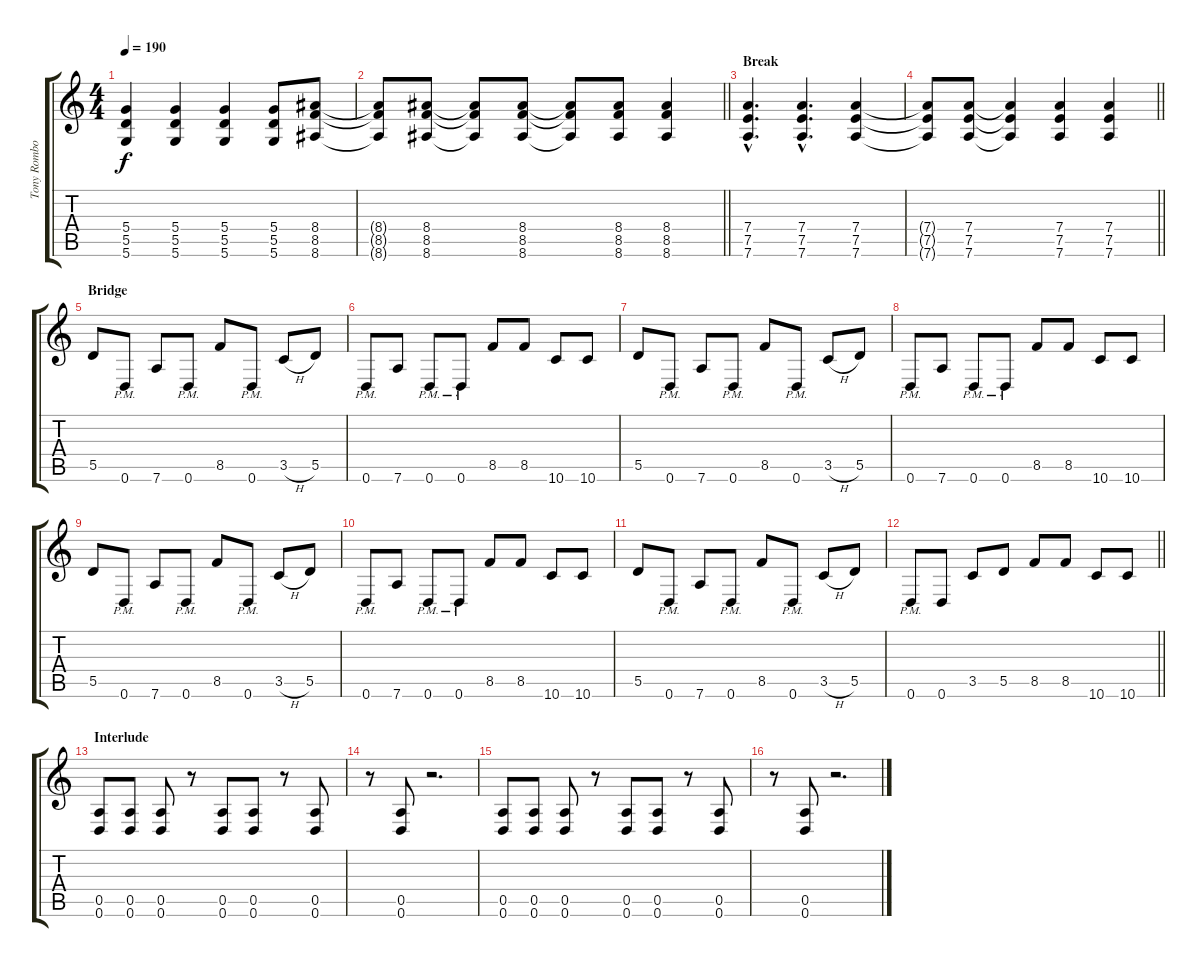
\track ("Tony Rombola" "Tony Rombo") {instrument distortionguitar}
\staff {score tabs}
\tuning (E4 B3 G3 D3 A2 D2) {hide}
\ts (4 4)
\tempo 190
\clef g2
\ks c
(5.4 5.5 5.6).4{dy f} (5.4 5.5 5.6).4 (5.4 5.5 5.6).4 (5.4 5.5 5.6).8 (8.4 8.5 8.6).8 |
\barLineRight lightlight
(8.4{t} 8.5{t} 8.6{t}).8 (8.4 8.5 8.6).8 (8.4{t} 8.5{t} 8.6{t}).8 (8.4 8.5 8.6).8 (8.4{t} 8.5{t} 8.6{t}).8 (8.4 8.5 8.6).8 (8.4 8.5 8.6).4 |
\section ("" "Break")
(7.4{hac} 7.5{hac} 7.6{hac}).4{d} (7.4{hac} 7.5{hac} 7.6{hac}).4{d} (7.4 7.5 7.6).4 |
\barLineRight lightlight
(7.4{t} 7.5{t} 7.6{t}).8 (7.4 7.5 7.6).8 (7.4{t} 7.5{t} 7.6{t}).4 (7.4 7.5 7.6).4 (7.4 7.5 7.6).4 |
\section ("" "Bridge")
5.5.8 0.6{pm}.8 7.6.8 0.6{pm}.8 8.5.8 0.6{pm}.8 3.5{h}.8 5.5.8 |
0.6{pm}.8 7.6.8 0.6{pm}.8 0.6{pm}.8 8.5.8 8.5.8 10.6.8 10.6.8 |
5.5.8 0.6{pm}.8 7.6.8 0.6{pm}.8 8.5.8 0.6{pm}.8 3.5{h}.8 5.5.8 |
0.6{pm}.8 7.6.8 0.6{pm}.8 0.6{pm}.8 8.5.8 8.5.8 10.6.8 10.6.8 |
5.5.8 0.6{pm}.8 7.6.8 0.6{pm}.8 8.5.8 0.6{pm}.8 3.5{h}.8 5.5.8 |
0.6{pm}.8 7.6.8 0.6{pm}.8 0.6{pm}.8 8.5.8 8.5.8 10.6.8 10.6.8 |
5.5.8 0.6{pm}.8 7.6.8 0.6{pm}.8 8.5.8 0.6{pm}.8 3.5{h}.8 5.5.8 |
\barLineRight lightlight
0.6{pm}.8 0.6.8 3.5.8 5.5.8 8.5.8 8.5.8 10.6.8 10.6.8 |
\section ("" "Interlude")
(0.5 0.6).8 (0.5 0.6).8 (0.5 0.6).8 r.8 (0.5 0.6).8 (0.5 0.6).8 r.8 (0.5 0.6).8 |
r.8 (0.5 0.6).8 r.2{d} |
(0.5 0.6).8 (0.5 0.6).8 (0.5 0.6).8 r.8 (0.5 0.6).8 (0.5 0.6).8 r.8 (0.5 0.6).8 |
r.8 (0.5 0.6).8 r.2{d}
